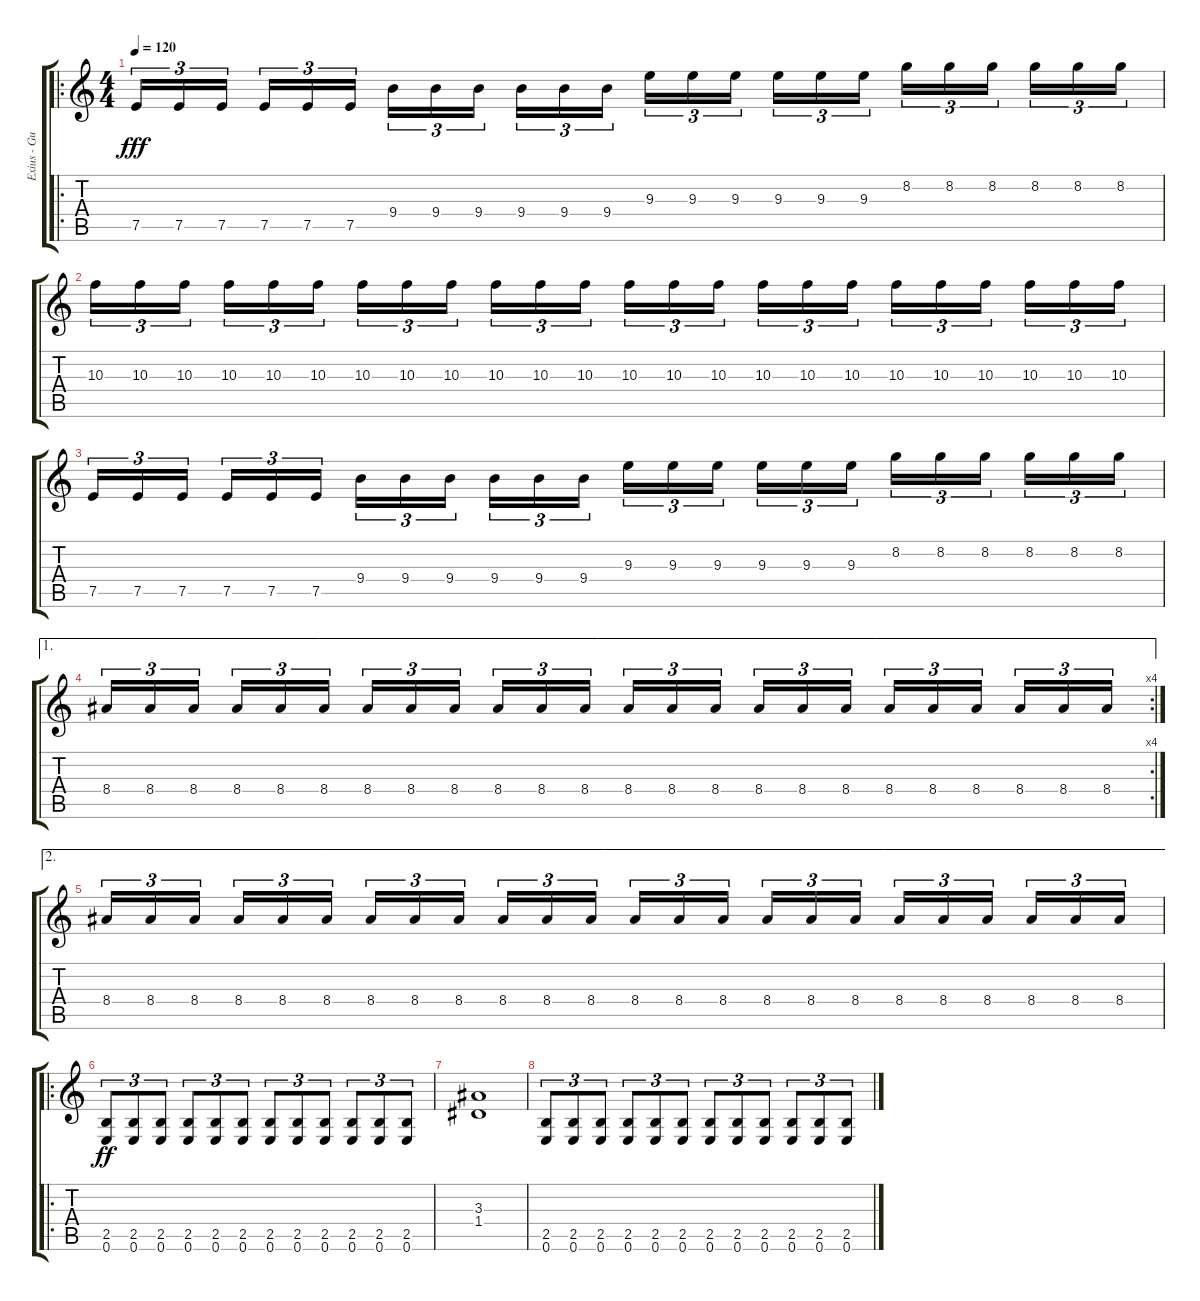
\track ("Exius - Guitar - (Six String)" "Exius - Gu") {instrument distortionguitar}
\staff {score tabs}
\tuning (E4 B3 G3 D3 A2 E2) {hide}
\ro
\ts (4 4)
\tempo 120
\clef g2
\ks c
7.5.16{tu (3 2) dy fff} 7.5.16{tu (3 2)} 7.5.16{tu (3 2)} 7.5.16{tu (3 2)} 7.5.16{tu (3 2)} 7.5.16{tu (3 2)} 9.4.16{tu (3 2)} 9.4.16{tu (3 2)} 9.4.16{tu (3 2)} 9.4.16{tu (3 2)} 9.4.16{tu (3 2)} 9.4.16{tu (3 2)} 9.3.16{tu (3 2)} 9.3.16{tu (3 2)} 9.3.16{tu (3 2)} 9.3.16{tu (3 2)} 9.3.16{tu (3 2)} 9.3.16{tu (3 2)} 8.2.16{tu (3 2)} 8.2.16{tu (3 2)} 8.2.16{tu (3 2)} 8.2.16{tu (3 2)} 8.2.16{tu (3 2)} 8.2.16{tu (3 2)} |
10.3.16{tu (3 2)} 10.3.16{tu (3 2)} 10.3.16{tu (3 2)} 10.3.16{tu (3 2)} 10.3.16{tu (3 2)} 10.3.16{tu (3 2)} 10.3.16{tu (3 2)} 10.3.16{tu (3 2)} 10.3.16{tu (3 2)} 10.3.16{tu (3 2)} 10.3.16{tu (3 2)} 10.3.16{tu (3 2)} 10.3.16{tu (3 2)} 10.3.16{tu (3 2)} 10.3.16{tu (3 2)} 10.3.16{tu (3 2)} 10.3.16{tu (3 2)} 10.3.16{tu (3 2)} 10.3.16{tu (3 2)} 10.3.16{tu (3 2)} 10.3.16{tu (3 2)} 10.3.16{tu (3 2)} 10.3.16{tu (3 2)} 10.3.16{tu (3 2)} |
7.5.16{tu (3 2)} 7.5.16{tu (3 2)} 7.5.16{tu (3 2)} 7.5.16{tu (3 2)} 7.5.16{tu (3 2)} 7.5.16{tu (3 2)} 9.4.16{tu (3 2)} 9.4.16{tu (3 2)} 9.4.16{tu (3 2)} 9.4.16{tu (3 2)} 9.4.16{tu (3 2)} 9.4.16{tu (3 2)} 9.3.16{tu (3 2)} 9.3.16{tu (3 2)} 9.3.16{tu (3 2)} 9.3.16{tu (3 2)} 9.3.16{tu (3 2)} 9.3.16{tu (3 2)} 8.2.16{tu (3 2)} 8.2.16{tu (3 2)} 8.2.16{tu (3 2)} 8.2.16{tu (3 2)} 8.2.16{tu (3 2)} 8.2.16{tu (3 2)} |
\ae 1
\rc 4
8.4.16{tu (3 2)} 8.4.16{tu (3 2)} 8.4.16{tu (3 2)} 8.4.16{tu (3 2)} 8.4.16{tu (3 2)} 8.4.16{tu (3 2)} 8.4.16{tu (3 2)} 8.4.16{tu (3 2)} 8.4.16{tu (3 2)} 8.4.16{tu (3 2)} 8.4.16{tu (3 2)} 8.4.16{tu (3 2)} 8.4.16{tu (3 2)} 8.4.16{tu (3 2)} 8.4.16{tu (3 2)} 8.4.16{tu (3 2)} 8.4.16{tu (3 2)} 8.4.16{tu (3 2)} 8.4.16{tu (3 2)} 8.4.16{tu (3 2)} 8.4.16{tu (3 2)} 8.4.16{tu (3 2)} 8.4.16{tu (3 2)} 8.4.16{tu (3 2)} |
\ae 2
8.4.16{tu (3 2)} 8.4.16{tu (3 2)} 8.4.16{tu (3 2)} 8.4.16{tu (3 2)} 8.4.16{tu (3 2)} 8.4.16{tu (3 2)} 8.4.16{tu (3 2)} 8.4.16{tu (3 2)} 8.4.16{tu (3 2)} 8.4.16{tu (3 2)} 8.4.16{tu (3 2)} 8.4.16{tu (3 2)} 8.4.16{tu (3 2)} 8.4.16{tu (3 2)} 8.4.16{tu (3 2)} 8.4.16{tu (3 2)} 8.4.16{tu (3 2)} 8.4.16{tu (3 2)} 8.4.16{tu (3 2)} 8.4.16{tu (3 2)} 8.4.16{tu (3 2)} 8.4.16{tu (3 2)} 8.4.16{tu (3 2)} 8.4.16{tu (3 2)} |
\ro
(2.5 0.6).8{tu (3 2) dy ff} (2.5 0.6).8{tu (3 2)} (2.5 0.6).8{tu (3 2)} (2.5 0.6).8{tu (3 2)} (2.5 0.6).8{tu (3 2)} (2.5 0.6).8{tu (3 2)} (2.5 0.6).8{tu (3 2)} (2.5 0.6).8{tu (3 2)} (2.5 0.6).8{tu (3 2)} (2.5 0.6).8{tu (3 2)} (2.5 0.6).8{tu (3 2)} (2.5 0.6).8{tu (3 2)} |
(3.3 1.4).1 |
(2.5 0.6).8{tu (3 2)} (2.5 0.6).8{tu (3 2)} (2.5 0.6).8{tu (3 2)} (2.5 0.6).8{tu (3 2)} (2.5 0.6).8{tu (3 2)} (2.5 0.6).8{tu (3 2)} (2.5 0.6).8{tu (3 2)} (2.5 0.6).8{tu (3 2)} (2.5 0.6).8{tu (3 2)} (2.5 0.6).8{tu (3 2)} (2.5 0.6).8{tu (3 2)} (2.5 0.6).8{tu (3 2)}
